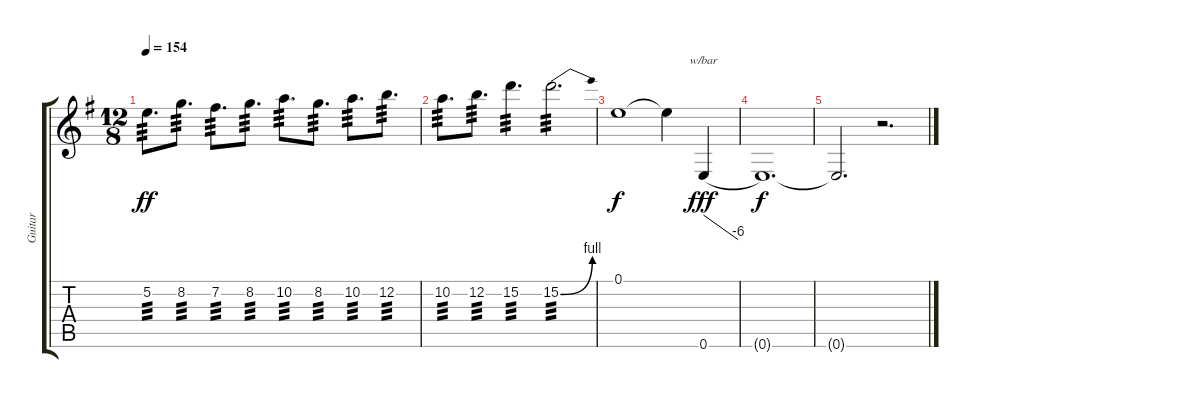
\track ("Guitar" "Guitar") {instrument overdrivenguitar}
\staff {score tabs}
\tuning (E4 B3 G3 D3 A2 E2) {hide}
\ts (12 8)
\tempo 154
\clef g2
\ks eminor
5.2.8{d tp 3 dy ff} 8.2.8{d tp 3} 7.2.8{d tp 3} 8.2.8{d tp 3} 10.2.8{d tp 3} 8.2.8{d tp 3} 10.2.8{d tp 3} 12.2.8{d tp 3} |
10.2.8{d tp 3} 12.2.8{d tp 3} 15.2.4{d tp 3} 15.2{be (bend 0 0 60 4)}.2{d tp 3} |
0.1{t}.1{dy f} 0.1{t}.4 0.6.4{tbe (dive default 0 0 60 -24) dy fff} |
0.6{t}.1{d dy f} |
0.6{t}.2{d} r.2{d}
